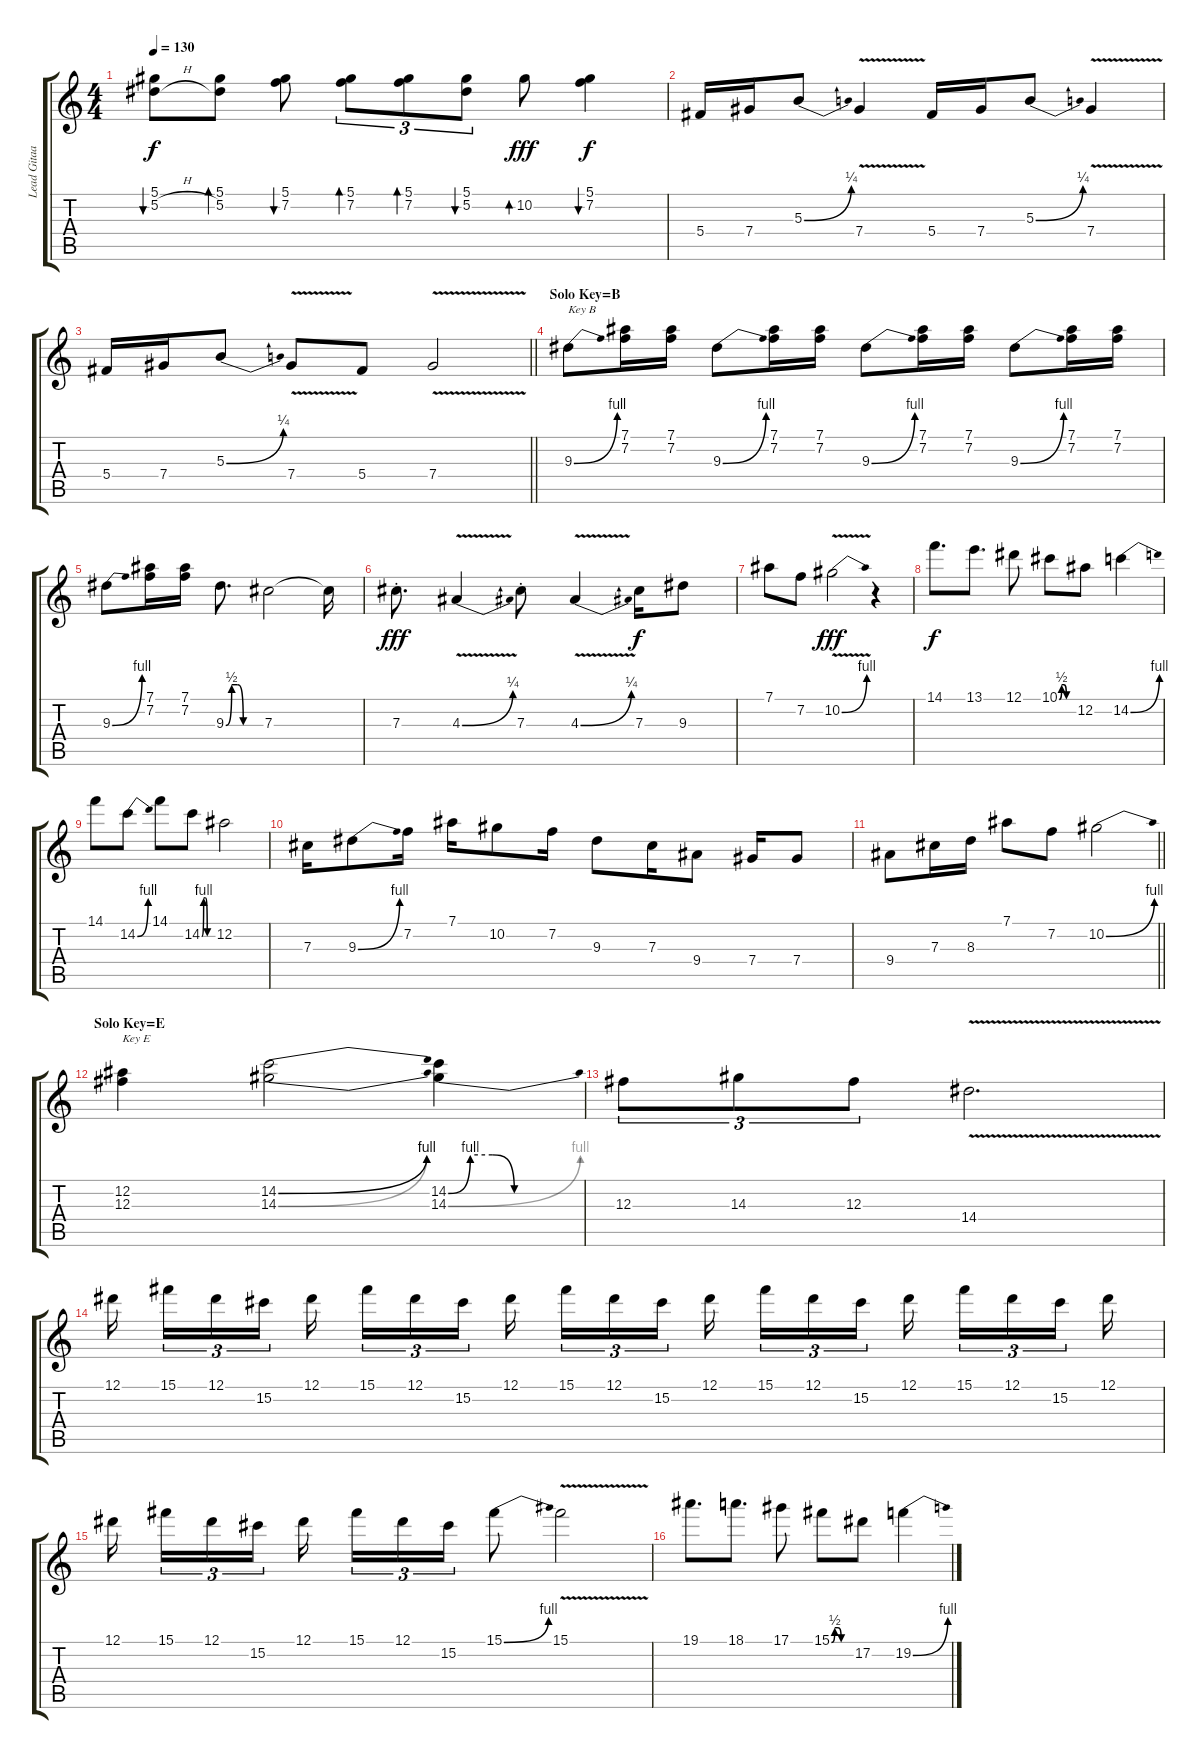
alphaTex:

\track ("Lead Gitaar" "Lead Gitaa") {instrument overdrivenguitar}
\staff {score tabs}
\tuning (Eb4 Bb3 Gb3 Db3 Ab2 Eb2) {hide}
\ts (4 4)
\tempo 130
\clef g2
\ks c
(5.1 5.2{h}).8{bu 60 dy f} (5.1 5.2).8{bd 60} (5.1 7.2).8{bu 60} (5.1 7.2).8{tu (3 2) bd 60} (5.1 7.2).8{tu (3 2) bd 60} (5.1 5.2).8{tu (3 2) bu 60} 10.2.8{bd 60 dy fff} (5.1 7.2).4{bu 60 dy f} |
5.4.16{instrument distortionguitar} 7.4.16 5.3{be (bend 0 0 60 1)}.8 7.4{v}.4 5.4.16 7.4.16 5.3{be (bend 0 0 60 1)}.8 7.4{v}.4 |
\barLineRight lightlight
5.4.16 7.4.16 5.3{be (bend 0 0 60 1)}.8 7.4{v}.8 5.4.8 7.4{v}.2 |
\section ("" "Solo Key=B")
9.3{be (bend 0 0 60 4)}.8{txt "Key B" instrument distortionguitar} (7.1 7.2).16 (7.1 7.2).16 9.3{be (bend 0 0 60 4)}.8 (7.1 7.2).16 (7.1 7.2).16 9.3{be (bend 0 0 60 4)}.8 (7.1 7.2).16 (7.1 7.2).16 9.3{be (bend 0 0 60 4)}.8 (7.1 7.2).16 (7.1 7.2).16 |
9.3{be (bend 0 0 60 4)}.8 (7.1 7.2).16 (7.1 7.2).16 9.3{be (custom 0 0 10 2 20 2 30 0 60 0)}.8{d} 7.3.2 7.3{t}.16 |
7.3{st}.8{d dy fff instrument distortionguitar} 4.3{be (bend 0 0 60 1) v}.4 7.3{st}.8 4.3{be (bend 0 0 60 1) v}.4 7.3.16{dy f} 9.3.8 |
7.1.8 7.2.8 10.2{be (bend 0 0 60 4) v}.2{dy fff} r.4 |
14.1.8{d dy f} 13.1.8{d} 12.1.8 10.1{be (custom 0 0 10 2 20 2 30 0 60 0)}.8 12.2.8 14.2{be (bend 0 0 60 4)}.4 |
14.1.8 14.2{be (bend 0 0 60 4)}.8 14.1.8 14.2{be (custom 0 0 10 4 20 4 30 0 60 0)}.8 12.2.2 |
7.3.16 9.3{be (bend 0 0 60 4)}.8 7.2.16 7.1.16 10.2.8 7.2.16 9.3.8 7.3.16 9.4.8 7.4.16 7.4.8 |
\barLineRight lightlight
9.4.8 7.3.16 8.3.16 7.1.8 7.2.8 10.2{be (bend 0 0 60 4)}.2 |
\section ("" "Solo Key=E")
(12.2 12.3).4{txt "Key E"} (14.2{be (bend 0 0 60 4)} 14.3{be (bend 0 0 60 4)}).2 (14.2{be (custom 0 0 10 4 20 4 30 0 60 0)} 14.3{be (bend 0 0 60 4)}).4 |
12.3.8{tu (3 2)} 14.3.8{tu (3 2)} 12.3.8{tu (3 2)} 14.4{v}.2{d} |
12.1.16 15.1.16{tu (3 2)} 12.1.16{tu (3 2)} 15.2.16{tu (3 2)} 12.1.16 15.1.16{tu (3 2)} 12.1.16{tu (3 2)} 15.2.16{tu (3 2)} 12.1.16 15.1.16{tu (3 2)} 12.1.16{tu (3 2)} 15.2.16{tu (3 2)} 12.1.16 15.1.16{tu (3 2)} 12.1.16{tu (3 2)} 15.2.16{tu (3 2)} 12.1.16 15.1.16{tu (3 2)} 12.1.16{tu (3 2)} 15.2.16{tu (3 2)} 12.1.16 |
12.1.16 15.1.16{tu (3 2)} 12.1.16{tu (3 2)} 15.2.16{tu (3 2)} 12.1.16 15.1.16{tu (3 2)} 12.1.16{tu (3 2)} 15.2.16{tu (3 2)} 15.1{be (bend 0 0 60 4)}.8 15.1{v}.2 |
19.1.8{d} 18.1.8{d} 17.1.8 15.1{be (custom 0 0 10 2 20 2 30 0 60 0)}.8 17.2.8 19.2{be (bend 0 0 60 4)}.4
